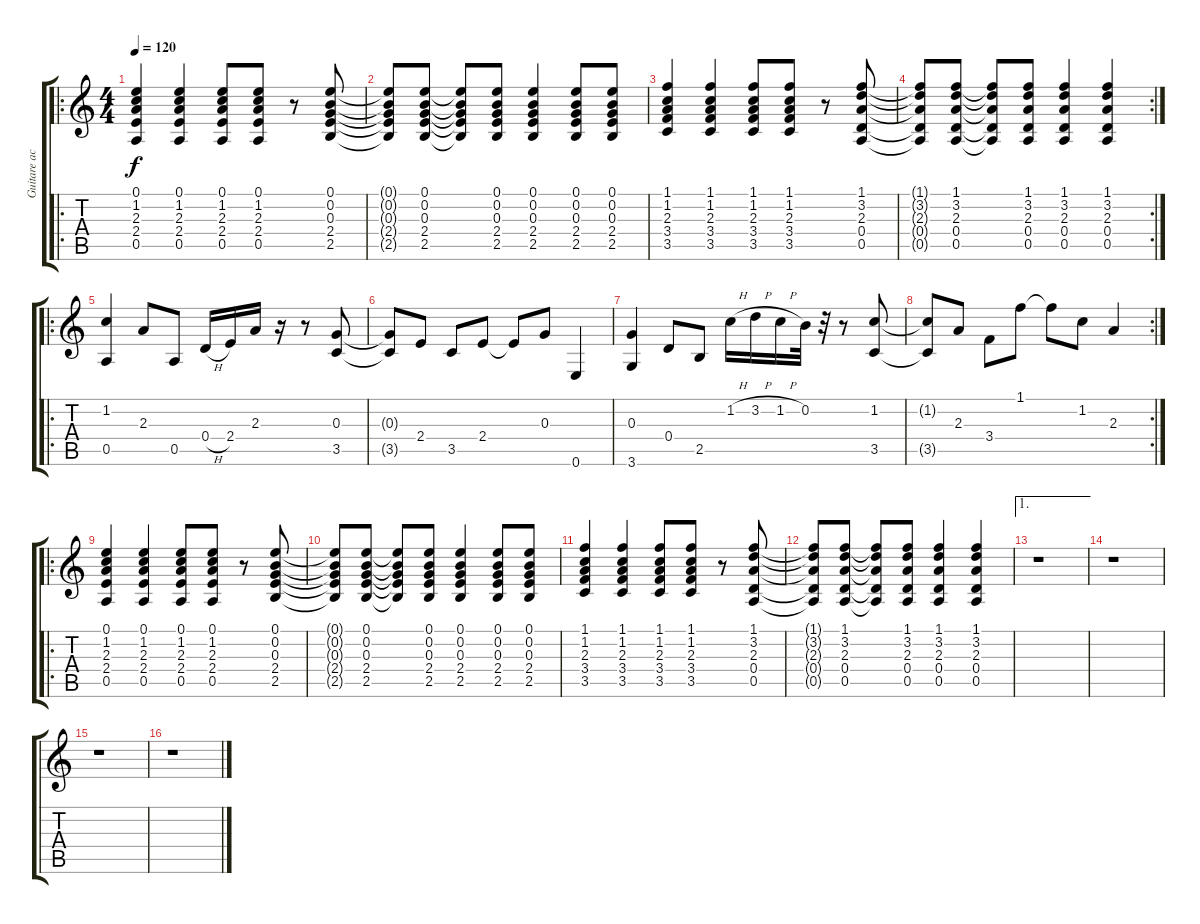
\track ("Guitare accoustique" "Guitare ac") {instrument acousticguitarsteel}
\staff {score tabs}
\tuning (E4 B3 G3 D3 A2 E2) {hide}
\ro
\ts (4 4)
\tempo 120
\clef g2
\ks c
(0.1 1.2 2.3 2.4 0.5).4{dy f instrument acousticguitarsteel} (0.1 1.2 2.3 2.4 0.5).4 (0.1 1.2 2.3 2.4 0.5).8 (0.1 1.2 2.3 2.4 0.5).8 r.8 (0.1 0.2 0.3 2.4 2.5).8 |
(0.1{t} 0.2{t} 0.3{t} 2.4{t} 2.5{t}).8 (0.1 0.2 0.3 2.4 2.5).8 (0.1{t} 0.2{t} 0.3{t} 2.4{t} 2.5{t}).8 (0.1 0.2 0.3 2.4 2.5).8 (0.1 0.2 0.3 2.4 2.5).4 (0.1 0.2 0.3 2.4 2.5).8 (0.1 0.2 0.3 2.4 2.5).8 |
(1.1 1.2 2.3 3.4 3.5).4 (1.1 1.2 2.3 3.4 3.5).4 (1.1 1.2 2.3 3.4 3.5).8 (1.1 1.2 2.3 3.4 3.5).8 r.8 (1.1 3.2 2.3 0.4 0.5).8 |
\rc 2
(1.1{t} 3.2{t} 2.3{t} 0.4{t} 0.5{t}).8 (1.1 3.2 2.3 0.4 0.5).8 (1.1{t} 3.2{t} 2.3{t} 0.4{t} 0.5{t}).8 (1.1 3.2 2.3 0.4 0.5).8 (1.1 3.2 2.3 0.4 0.5).4 (1.1 3.2 2.3 0.4 0.5).4 |
\ro
(1.2 0.5).4 2.3.8 0.5.8 0.4{h}.16 2.4.16 2.3.16 r.16 r.8 (0.3 3.5).8 |
(0.3{t} 3.5{t}).8 2.4.8 3.5.8 2.4.8 2.4{t}.8 0.3.8 0.6.4 |
(0.3 3.6).4 0.4.8 2.5.8 1.2{h}.16 3.2{h}.16 1.2{h}.16 0.2.32 r.32 r.8 (1.2 3.5).8 |
\rc 2
(1.2{t} 3.5{t}).8 2.3.8 3.4.8 1.1.8 1.1{t}.8 1.2.8 2.3.4 |
\ro
(0.1 1.2 2.3 2.4 0.5).4 (0.1 1.2 2.3 2.4 0.5).4 (0.1 1.2 2.3 2.4 0.5).8 (0.1 1.2 2.3 2.4 0.5).8 r.8 (0.1 0.2 0.3 2.4 2.5).8 |
(0.1{t} 0.2{t} 0.3{t} 2.4{t} 2.5{t}).8 (0.1 0.2 0.3 2.4 2.5).8 (0.1{t} 0.2{t} 0.3{t} 2.4{t} 2.5{t}).8 (0.1 0.2 0.3 2.4 2.5).8 (0.1 0.2 0.3 2.4 2.5).4 (0.1 0.2 0.3 2.4 2.5).8 (0.1 0.2 0.3 2.4 2.5).8 |
(1.1 1.2 2.3 3.4 3.5).4 (1.1 1.2 2.3 3.4 3.5).4 (1.1 1.2 2.3 3.4 3.5).8 (1.1 1.2 2.3 3.4 3.5).8 r.8 (1.1 3.2 2.3 0.4 0.5).8 |
(1.1{t} 3.2{t} 2.3{t} 0.4{t} 0.5{t}).8 (1.1 3.2 2.3 0.4 0.5).8 (1.1{t} 3.2{t} 2.3{t} 0.4{t} 0.5{t}).8 (1.1 3.2 2.3 0.4 0.5).8 (1.1 3.2 2.3 0.4 0.5).4 (1.1 3.2 2.3 0.4 0.5).4 |
\ae 1
r.1 |
r.1 |
r.1 |
r.1
